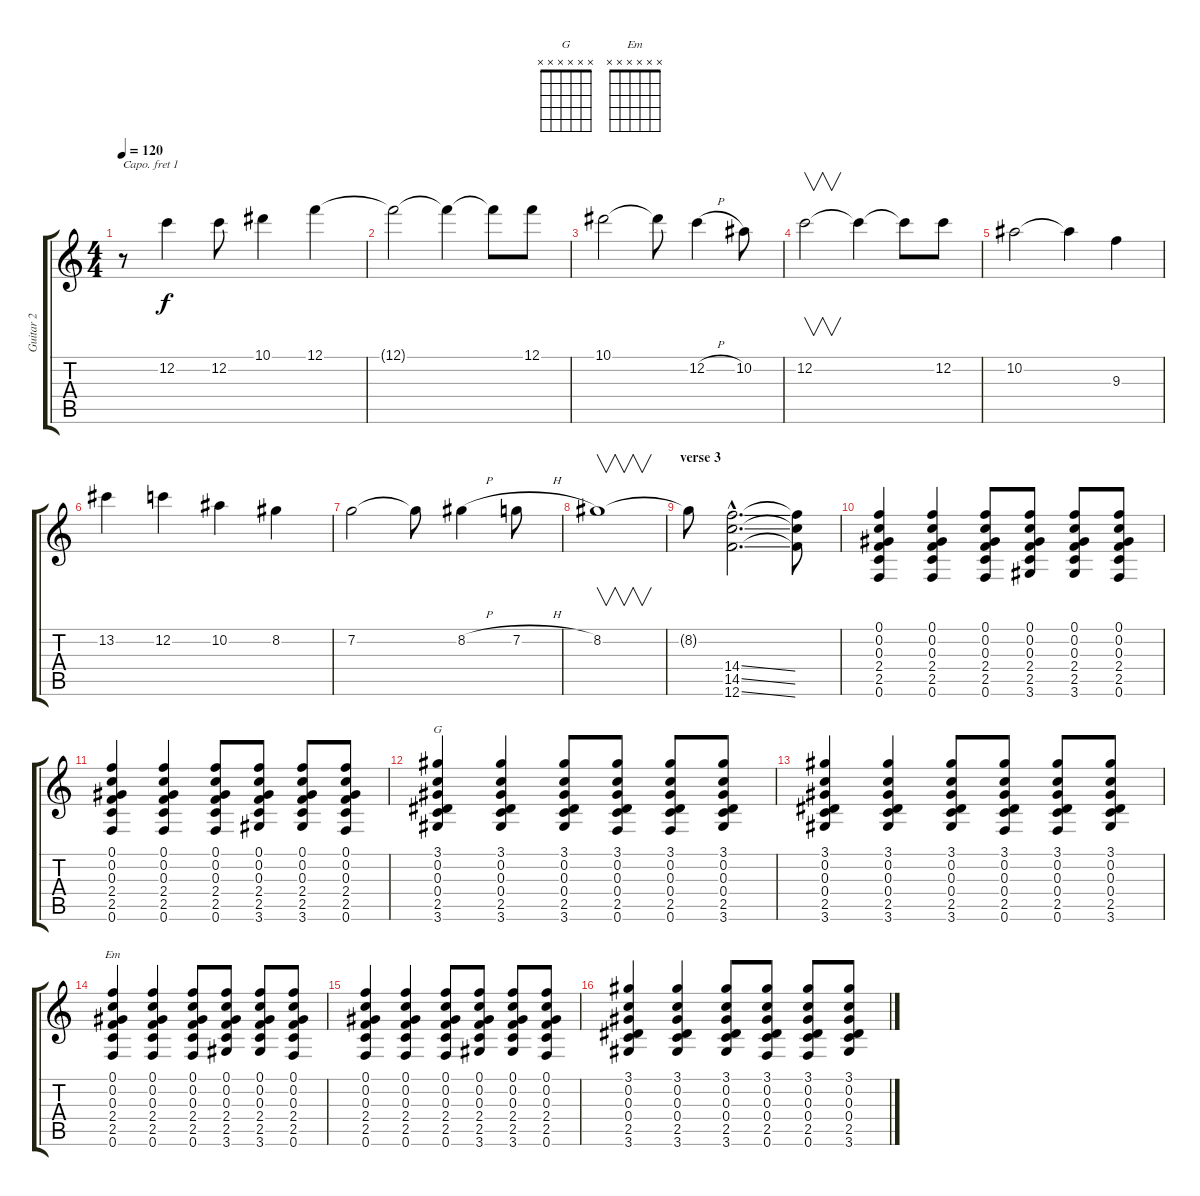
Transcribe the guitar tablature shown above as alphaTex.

\track ("Guitar 2" "Guitar 2") {instrument distortionguitar}
\staff {score tabs}
\capo 1
\tuning (E4 B3 G3 D3 A2 E2) {hide}
\chord ("G" x x x x x x) {firstfret 0}
\chord ("Em" x x x x x x) {firstfret 0}
\ts (4 4)
\tempo 120
\clef g2
\ks c
r.8{dy f} 12.2.4 12.2.8 10.1.4 12.1.4 |
12.1{t}.2 12.1{t}.4 12.1{t}.8 12.1.8 |
10.1.2 10.1{t}.8 12.2{h}.4 10.2.8 |
12.2.2{v} 12.2{t}.4 12.2{t}.8 12.2.8 |
10.2.2 10.2{t}.4 9.3.4 |
13.2.4 12.2.4 10.2.4 8.2.4 |
7.2.2 7.2{t}.8 8.2{h}.4 7.2{h}.8 |
8.2.1{v} |
\section ("" "verse 3")
8.2{t}.8 (14.4{ss hac} 14.5{ss hac} 12.6{ss hac}).2{d} (14.4{t} 14.5{t} 12.6{t}).8 |
(0.1 0.2 0.3 2.4 2.5 0.6).4{volume 10} (0.1 0.2 0.3 2.4 2.5 0.6).4 (0.1 0.2 0.3 2.4 2.5 0.6).8 (0.1 0.2 0.3 2.4 2.5 3.6).8 (0.1 0.2 0.3 2.4 2.5 3.6).8 (0.1 0.2 0.3 2.4 2.5 0.6).8 |
(0.1 0.2 0.3 2.4 2.5 0.6).4 (0.1 0.2 0.3 2.4 2.5 0.6).4 (0.1 0.2 0.3 2.4 2.5 0.6).8 (0.1 0.2 0.3 2.4 2.5 3.6).8 (0.1 0.2 0.3 2.4 2.5 3.6).8 (0.1 0.2 0.3 2.4 2.5 0.6).8 |
(3.1 0.2 0.3 0.4 2.5 3.6).4{ch "G"} (3.1 0.2 0.3 0.4 2.5 3.6).4 (3.1 0.2 0.3 0.4 2.5 3.6).8 (3.1 0.2 0.3 0.4 2.5 0.6).8 (3.1 0.2 0.3 0.4 2.5 0.6).8 (3.1 0.2 0.3 0.4 2.5 3.6).8 |
(3.1 0.2 0.3 0.4 2.5 3.6).4 (3.1 0.2 0.3 0.4 2.5 3.6).4 (3.1 0.2 0.3 0.4 2.5 3.6).8 (3.1 0.2 0.3 0.4 2.5 0.6).8 (3.1 0.2 0.3 0.4 2.5 0.6).8 (3.1 0.2 0.3 0.4 2.5 3.6).8 |
(0.1 0.2 0.3 2.4 2.5 0.6).4{ch "Em"} (0.1 0.2 0.3 2.4 2.5 0.6).4 (0.1 0.2 0.3 2.4 2.5 0.6).8 (0.1 0.2 0.3 2.4 2.5 3.6).8 (0.1 0.2 0.3 2.4 2.5 3.6).8 (0.1 0.2 0.3 2.4 2.5 0.6).8 |
(0.1 0.2 0.3 2.4 2.5 0.6).4 (0.1 0.2 0.3 2.4 2.5 0.6).4 (0.1 0.2 0.3 2.4 2.5 0.6).8 (0.1 0.2 0.3 2.4 2.5 3.6).8 (0.1 0.2 0.3 2.4 2.5 3.6).8 (0.1 0.2 0.3 2.4 2.5 0.6).8 |
(3.1 0.2 0.3 0.4 2.5 3.6).4 (3.1 0.2 0.3 0.4 2.5 3.6).4 (3.1 0.2 0.3 0.4 2.5 3.6).8 (3.1 0.2 0.3 0.4 2.5 0.6).8 (3.1 0.2 0.3 0.4 2.5 0.6).8 (3.1 0.2 0.3 0.4 2.5 3.6).8
